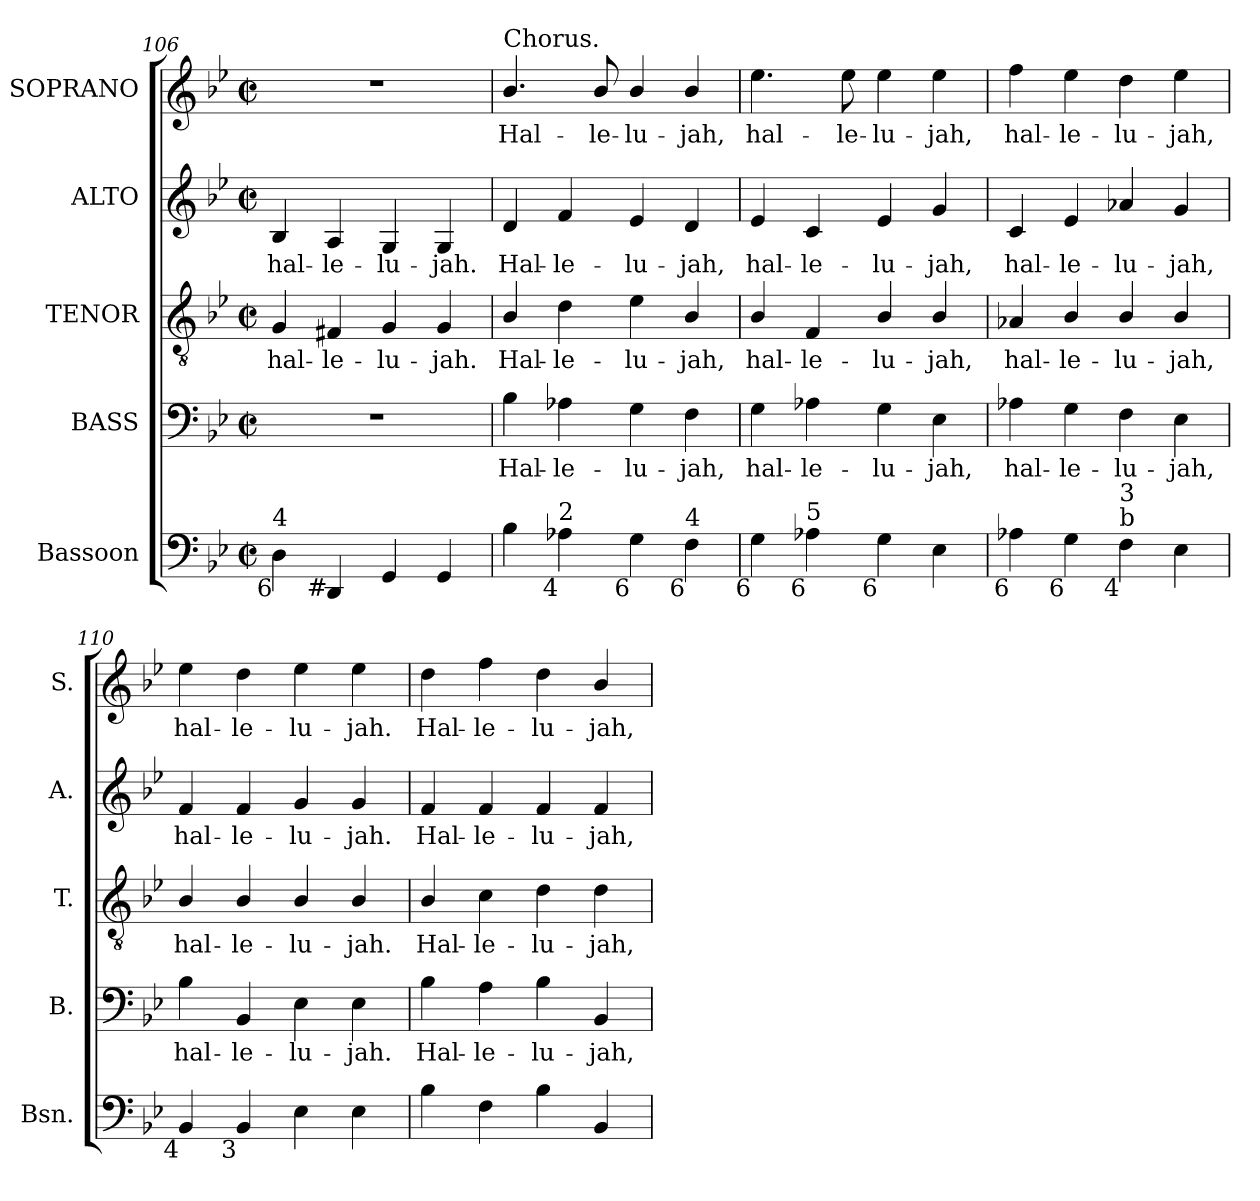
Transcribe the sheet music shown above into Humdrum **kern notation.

**kern	**kern	**text	**kern	**text	**kern	**text	**kern	**text
*part5	*part4	*part4	*part3	*part3	*part2	*part2	*part1	*part1
*staff5	*staff4	*staff4	*staff3	*staff3	*staff2	*staff2	*staff1	*staff1
*I"Bassoon	*I"BASS	*	*I"TENOR	*	*I"ALTO	*	*I"SOPRANO	*
*I'Bsn.	*I'B.	*	*I'T.	*	*I'A.	*	*I'S.	*
*clefF4	*clefF4	*	*clefGv2	*	*clefG2	*	*clefG2	*
*	*	*	*ITrd7c12	*	*	*	*	*
*k[b-e-]	*k[b-e-]	*	*k[b-e-]	*	*k[b-e-]	*	*k[b-e-]	*
*B-:	*B-:	*	*B-:	*	*B-:	*	*B-:	*
*M2/2	*M2/2	*	*M2/2	*	*M2/2	*	*M2/2	*
*met(c|)	*met(c|)	*	*met(c|)	*	*met(c|)	*	*met(c|)	*
=106	=106	=106	=106	=106	=106	=106	=106	=106
!	!	!	!	!LO:LY:b:color=#000000	!	!	!	!
!LO:TX:b:rj:t=6	!	!	!	!	!	!	!	!
!LO:TX:t=4	!	!	!	!	!	!	!	!
!	!	!	!	!	!	!LO:LY:b:color=#000000	!	!
4Di\	1r	.	4GGi/	hal-	4B-i/	hal-	1r	.
!	!	!	!	!LO:LY:b:color=#000000	!	!	!	!
!LO:TX:b:rj:t=#	!	!	!	!	!	!	!	!
!	!	!	!	!	!	!LO:LY:b:color=#000000	!	!
4DDi/	.	.	4FF#Xi/	-le-	4Ai/	-le-	.	.
!	!	!	!	!LO:LY:b:color=#000000	!	!	!	!
!	!	!	!	!	!	!LO:LY:b:color=#000000	!	!
4GGi/	.	.	4GGi/	-lu-	4Gi/	-lu-	.	.
!	!	!	!	!LO:LY:b:color=#000000	!	!	!	!
!	!	!	!	!	!	!LO:LY:b:color=#000000	!	!
4GGi/	.	.	4GGi/	-jah.	4Gi/	-jah.	.	.
=107	=107	=107	=107	=107	=107	=107	=107	=107
!	!	!LO:LY:b:color=#000000	!	!	!	!	!	!
!	!	!	!	!LO:LY:b:color=#000000	!	!	!	!
!	!	!	!	!	!	!LO:LY:b:color=#000000	!	!
!	!	!	!	!	!	!	!LO:TX:a:t=Chorus.	!
!	!	!	!	!	!	!	!	!LO:LY:b:color=#000000
4B-i\	4B-i\	Hal-	4BB-i/	Hal-	4di/	Hal-	4.b-i/	Hal-
!	!	!LO:LY:b:color=#000000	!	!	!	!	!	!
!	!	!	!	!LO:LY:b:color=#000000	!	!	!	!
!LO:TX:b:rj:t=4	!	!	!	!	!	!	!	!
!LO:TX:t=2	!	!	!	!	!	!	!	!
!	!	!	!	!	!	!LO:LY:b:color=#000000	!	!
4A-Xi\	4A-Xi\	-le-	4Di\	-le-	4fi/	-le-	.	.
!	!	!	!	!	!	!	!	!LO:LY:b:color=#000000
.	.	.	.	.	.	.	8b-i/	-le-
!	!	!LO:LY:b:color=#000000	!	!	!	!	!	!
!	!	!	!	!LO:LY:b:color=#000000	!	!	!	!
!	!	!	!	!	!	!LO:LY:b:color=#000000	!	!
!LO:TX:b:rj:t=6	!	!	!	!	!	!	!	!
!	!	!	!	!	!	!	!	!LO:LY:b:color=#000000
4Gi\	4Gi\	-lu-	4E-i\	-lu-	4e-i/	-lu-	4b-i/	-lu-
!	!	!LO:LY:b:color=#000000	!	!	!	!	!	!
!	!	!	!	!LO:LY:b:color=#000000	!	!	!	!
!	!	!	!	!	!	!LO:LY:b:color=#000000	!	!
!LO:TX:b:rj:t=6	!	!	!	!	!	!	!	!
!LO:TX:t=4	!	!	!	!	!	!	!	!
!	!	!	!	!	!	!	!	!LO:LY:b:color=#000000
4Fi\	4Fi\	-jah,	4BB-i/	-jah,	4di/	-jah,	4b-i/	-jah,
=108	=108	=108	=108	=108	=108	=108	=108	=108
!	!	!LO:LY:b:color=#000000	!	!	!	!	!	!
!	!	!	!	!LO:LY:b:color=#000000	!	!	!	!
!	!	!	!	!	!	!LO:LY:b:color=#000000	!	!
!LO:TX:b:rj:t=6	!	!	!	!	!	!	!	!
!	!	!	!	!	!	!	!	!LO:LY:b:color=#000000
4Gi\	4Gi\	hal-	4BB-i/	hal-	4e-i/	hal-	4.ee-i\	hal-
!	!	!LO:LY:b:color=#000000	!	!	!	!	!	!
!	!	!	!	!LO:LY:b:color=#000000	!	!	!	!
!LO:TX:b:rj:t=6	!	!	!	!	!	!	!	!
!LO:TX:t=5	!	!	!	!	!	!	!	!
!	!	!	!	!	!	!LO:LY:b:color=#000000	!	!
4A-Xi\	4A-Xi\	-le-	4FFi/	-le-	4ci/	-le-	.	.
!	!	!	!	!	!	!	!	!LO:LY:b:color=#000000
.	.	.	.	.	.	.	8ee-i\	-le-
!	!	!LO:LY:b:color=#000000	!	!	!	!	!	!
!	!	!	!	!LO:LY:b:color=#000000	!	!	!	!
!	!	!	!	!	!	!LO:LY:b:color=#000000	!	!
!LO:TX:b:rj:t=6	!	!	!	!	!	!	!	!
!	!	!	!	!	!	!	!	!LO:LY:b:color=#000000
4Gi\	4Gi\	-lu-	4BB-i/	-lu-	4e-i/	-lu-	4ee-i\	-lu-
!	!	!LO:LY:b:color=#000000	!	!	!	!	!	!
!	!	!	!	!LO:LY:b:color=#000000	!	!	!	!
!	!	!	!	!	!	!LO:LY:b:color=#000000	!	!
!	!	!	!	!	!	!	!	!LO:LY:b:color=#000000
4E-i\	4E-i\	-jah,	4BB-i/	-jah,	4gi/	-jah,	4ee-i\	-jah,
!!LO:LB:g=z
=109	=109	=109	=109	=109	=109	=109	=109	=109
!	!	!LO:LY:b:color=#000000	!	!	!	!	!	!
!	!	!	!	!LO:LY:b:color=#000000	!	!	!	!
!	!	!	!	!	!	!LO:LY:b:color=#000000	!	!
!LO:TX:b:rj:t=6	!	!	!	!	!	!	!	!
!	!	!	!	!	!	!	!	!LO:LY:b:color=#000000
4A-Xi\	4A-Xi\	hal-	4AA-Xi/	hal-	4ci/	hal-	4ffi\	hal-
!	!	!LO:LY:b:color=#000000	!	!	!	!	!	!
!	!	!	!	!LO:LY:b:color=#000000	!	!	!	!
!	!	!	!	!	!	!LO:LY:b:color=#000000	!	!
!LO:TX:b:rj:t=6	!	!	!	!	!	!	!	!
!	!	!	!	!	!	!	!	!LO:LY:b:color=#000000
4Gi\	4Gi\	-le-	4BB-i/	-le-	4e-i/	-le-	4ee-i\	-le-
!	!	!LO:LY:b:color=#000000	!	!	!	!	!	!
!	!	!	!	!LO:LY:b:color=#000000	!	!	!	!
!	!	!	!	!	!	!LO:LY:b:color=#000000	!	!
!LO:TX:b:rj:t=4	!	!	!	!	!	!	!	!
!LO:TX:t=b	!	!	!	!	!	!	!	!
!LO:TX:t=3	!	!	!	!	!	!	!	!
!	!	!	!	!	!	!	!	!LO:LY:b:color=#000000
4Fi\	4Fi\	-lu-	4BB-i/	-lu-	4a-Xi/	-lu-	4ddi\	-lu-
!	!	!LO:LY:b:color=#000000	!	!	!	!	!	!
!	!	!	!	!LO:LY:b:color=#000000	!	!	!	!
!	!	!	!	!	!	!LO:LY:b:color=#000000	!	!
!	!	!	!	!	!	!	!	!LO:LY:b:color=#000000
4E-i\	4E-i\	-jah,	4BB-i/	-jah,	4gi/	-jah,	4ee-i\	-jah,
=110	=110	=110	=110	=110	=110	=110	=110	=110
!	!	!LO:LY:b:color=#000000	!	!	!	!	!	!
!	!	!	!	!LO:LY:b:color=#000000	!	!	!	!
!	!	!	!	!	!	!LO:LY:b:color=#000000	!	!
!LO:TX:b:rj:t=4	!	!	!	!	!	!	!	!
!	!	!	!	!	!	!	!	!LO:LY:b:color=#000000
4BB-i/	4B-i\	hal-	4BB-i/	hal-	4fi/	hal-	4ee-i\	hal-
!	!	!LO:LY:b:color=#000000	!	!	!	!	!	!
!	!	!	!	!LO:LY:b:color=#000000	!	!	!	!
!	!	!	!	!	!	!LO:LY:b:color=#000000	!	!
!LO:TX:b:rj:t=3	!	!	!	!	!	!	!	!
!	!	!	!	!	!	!	!	!LO:LY:b:color=#000000
4BB-i/	4BB-i/	-le-	4BB-i/	-le-	4fi/	-le-	4ddi\	-le-
!	!	!LO:LY:b:color=#000000	!	!	!	!	!	!
!	!	!	!	!LO:LY:b:color=#000000	!	!	!	!
!	!	!	!	!	!	!LO:LY:b:color=#000000	!	!
!	!	!	!	!	!	!	!	!LO:LY:b:color=#000000
4E-i\	4E-i\	-lu-	4BB-i/	-lu-	4gi/	-lu-	4ee-i\	-lu-
!	!	!LO:LY:b:color=#000000	!	!	!	!	!	!
!	!	!	!	!LO:LY:b:color=#000000	!	!	!	!
!	!	!	!	!	!	!LO:LY:b:color=#000000	!	!
!	!	!	!	!	!	!	!	!LO:LY:b:color=#000000
4E-i\	4E-i\	-jah.	4BB-i/	-jah.	4gi/	-jah.	4ee-i\	-jah.
=111	=111	=111	=111	=111	=111	=111	=111	=111
!	!	!LO:LY:b:color=#000000	!	!	!	!	!	!
!	!	!	!	!LO:LY:b:color=#000000	!	!	!	!
!	!	!	!	!	!	!LO:LY:b:color=#000000	!	!
!	!	!	!	!	!	!	!	!LO:LY:b:color=#000000
4B-i\	4B-i\	Hal-	4BB-i/	Hal-	4fi/	Hal-	4ddi\	Hal-
!	!	!LO:LY:b:color=#000000	!	!	!	!	!	!
!	!	!	!	!LO:LY:b:color=#000000	!	!	!	!
!	!	!	!	!	!	!LO:LY:b:color=#000000	!	!
!	!	!	!	!	!	!	!	!LO:LY:b:color=#000000
4Fi\	4Ai\	-le-	4Ci\	-le-	4fi/	-le-	4ffi\	-le-
!	!	!LO:LY:b:color=#000000	!	!	!	!	!	!
!	!	!	!	!LO:LY:b:color=#000000	!	!	!	!
!	!	!	!	!	!	!LO:LY:b:color=#000000	!	!
!	!	!	!	!	!	!	!	!LO:LY:b:color=#000000
4B-i\	4B-i\	-lu-	4Di\	-lu-	4fi/	-lu-	4ddi\	-lu-
!	!	!LO:LY:b:color=#000000	!	!	!	!	!	!
!	!	!	!	!LO:LY:b:color=#000000	!	!	!	!
!	!	!	!	!	!	!LO:LY:b:color=#000000	!	!
!	!	!	!	!	!	!	!	!LO:LY:b:color=#000000
4BB-i/	4BB-i/	-jah,	4Di\	-jah,	4fi/	-jah,	4b-i/	-jah,
=	=	=	=	=	=	=	=	=
*-	*-	*-	*-	*-	*-	*-	*-	*-
